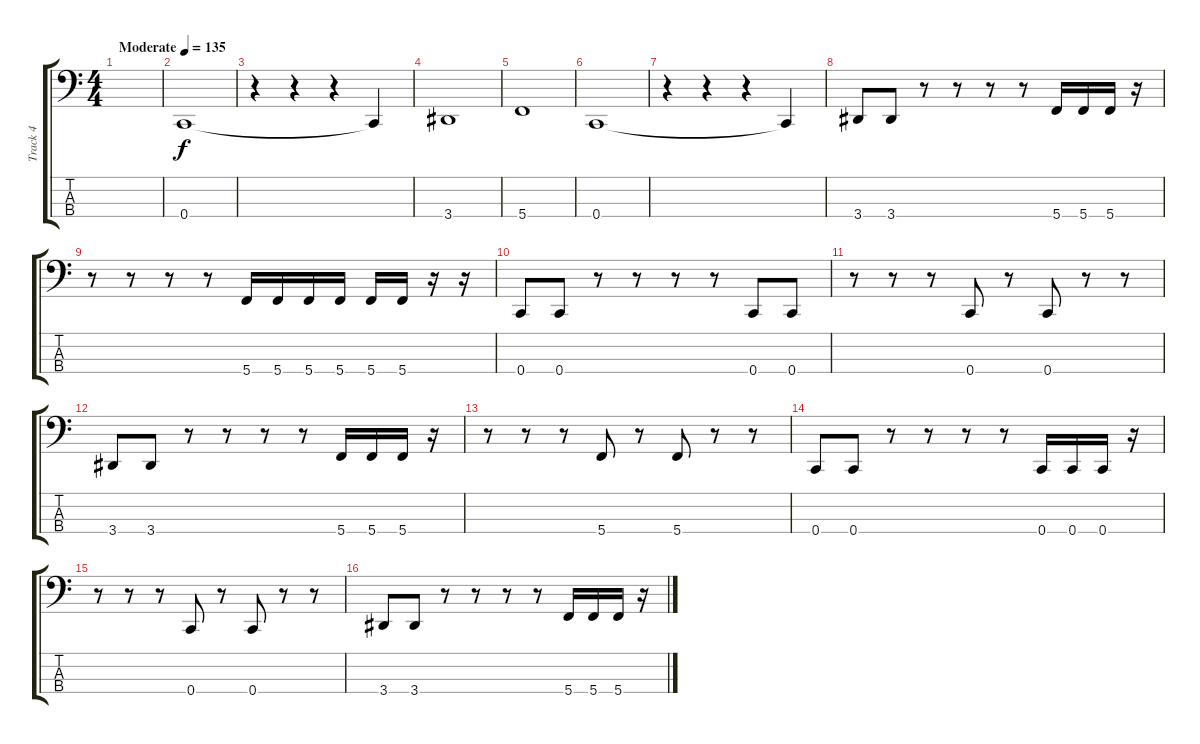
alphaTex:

\track ("Track 4" "Track 4") {instrument electricbasspick}
\staff {score tabs}
\tuning (F2 C2 G1 C1) {hide}
\ts (4 4)
\tempo (135 "Moderate")
\clef f4
\ks c
|
0.4.1 |
r.4 r.4 r.4 0.4{t}.4 |
3.4.1 |
5.4.1 |
0.4.1 |
r.4 r.4 r.4 0.4{t}.4 |
3.4.8 3.4.8 r.8 r.8 r.8 r.8 5.4.16 5.4.16 5.4.16 r.16 |
r.8 r.8 r.8 r.8 5.4.16 5.4.16 5.4.16 5.4.16 5.4.16 5.4.16 r.16 r.16 |
0.4.8 0.4.8 r.8 r.8 r.8 r.8 0.4.8 0.4.8 |
r.8 r.8 r.8 0.4.8 r.8 0.4.8 r.8 r.8 |
3.4.8 3.4.8 r.8 r.8 r.8 r.8 5.4.16 5.4.16 5.4.16 r.16 |
r.8 r.8 r.8 5.4.8 r.8 5.4.8 r.8 r.8 |
0.4.8 0.4.8 r.8 r.8 r.8 r.8 0.4.16 0.4.16 0.4.16 r.16 |
r.8 r.8 r.8 0.4.8 r.8 0.4.8 r.8 r.8 |
3.4.8 3.4.8 r.8 r.8 r.8 r.8 5.4.16 5.4.16 5.4.16 r.16
